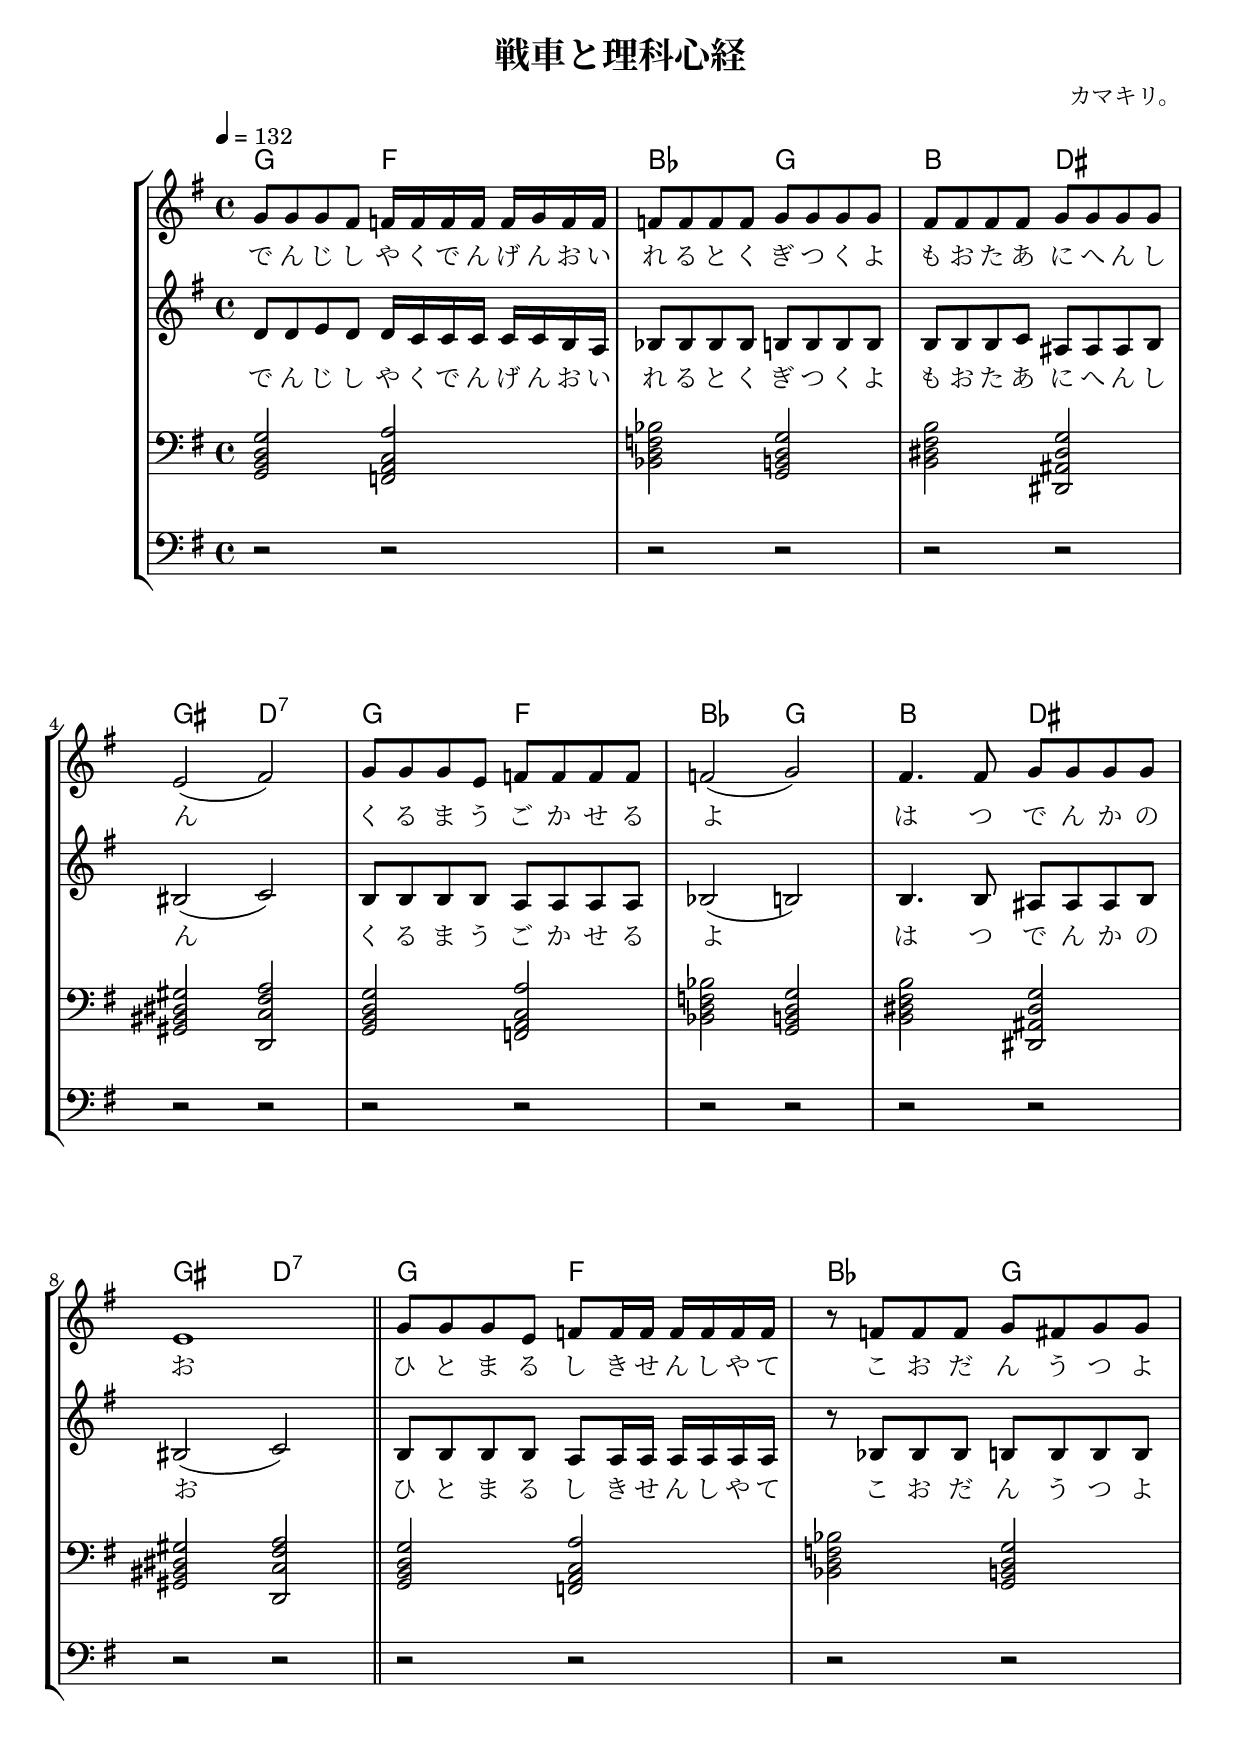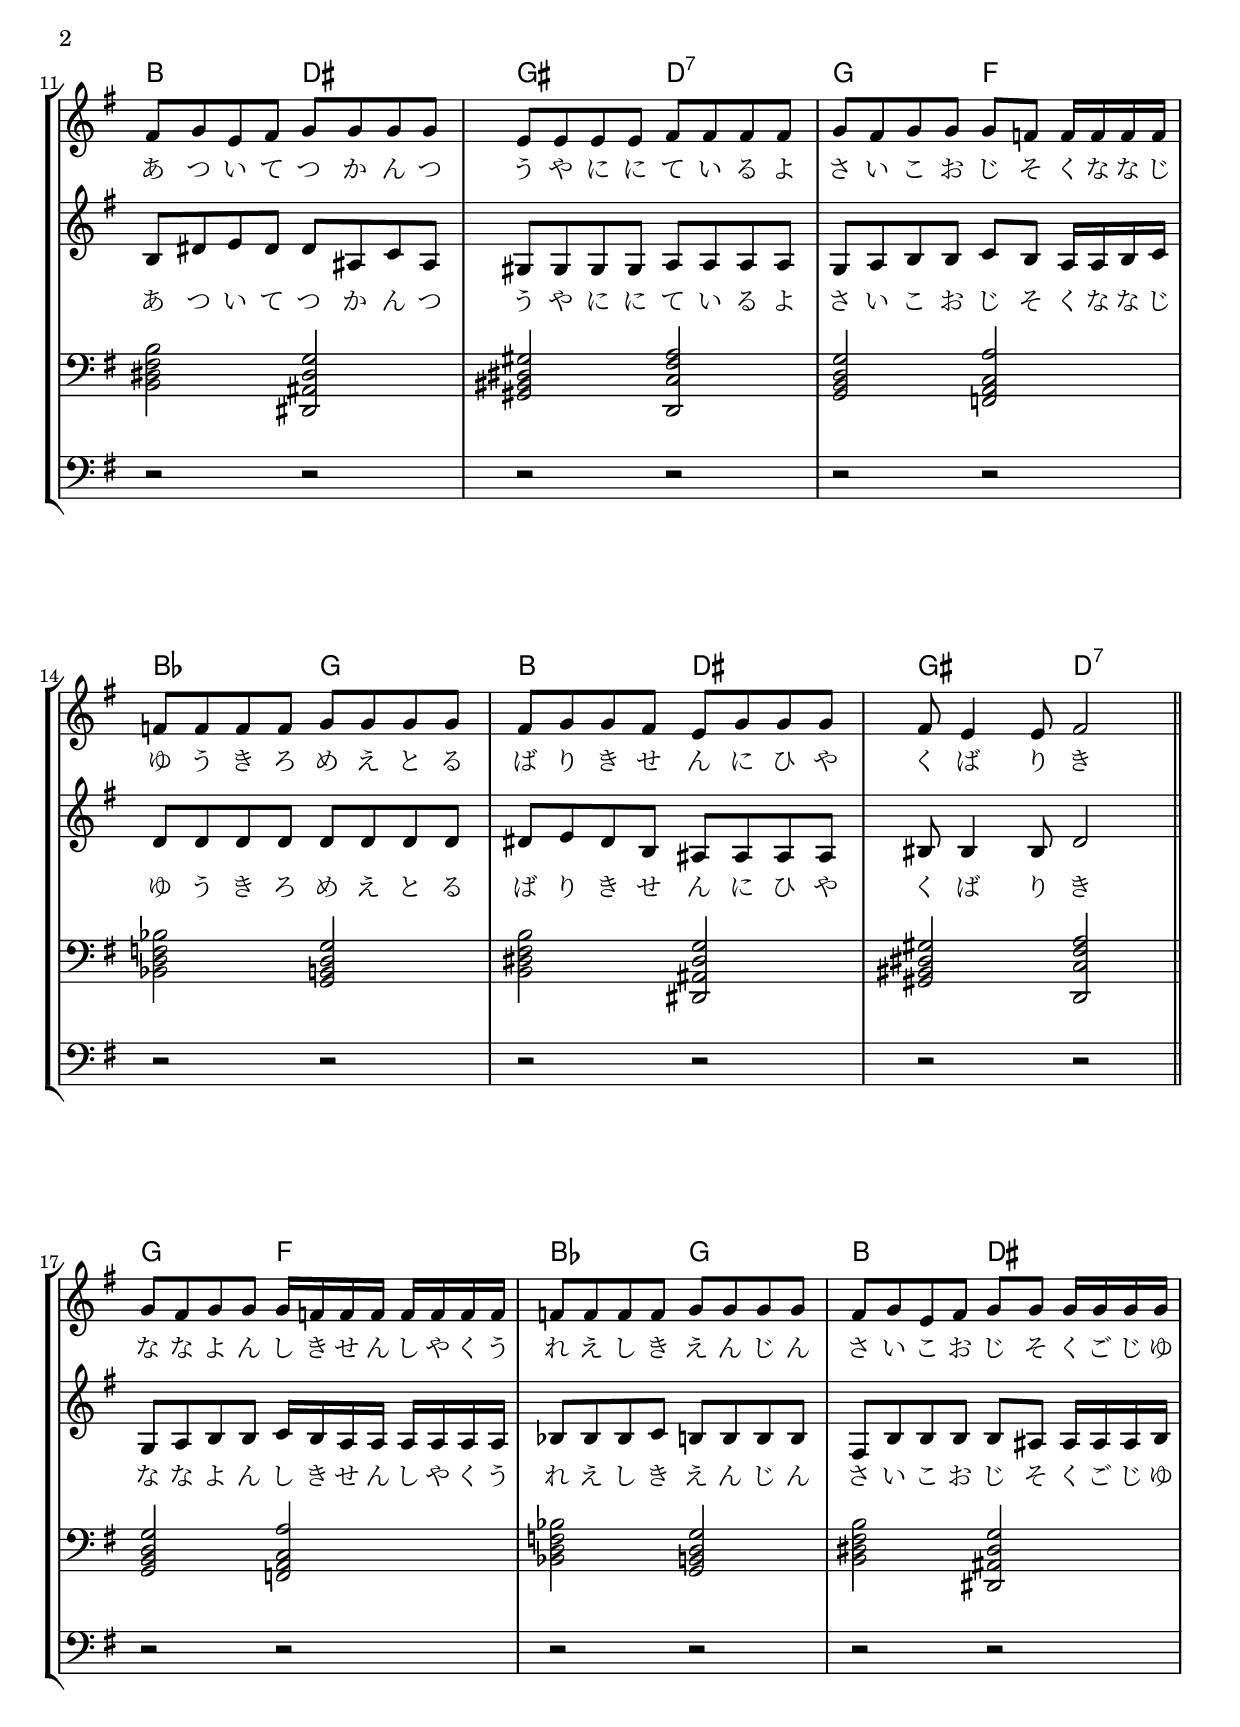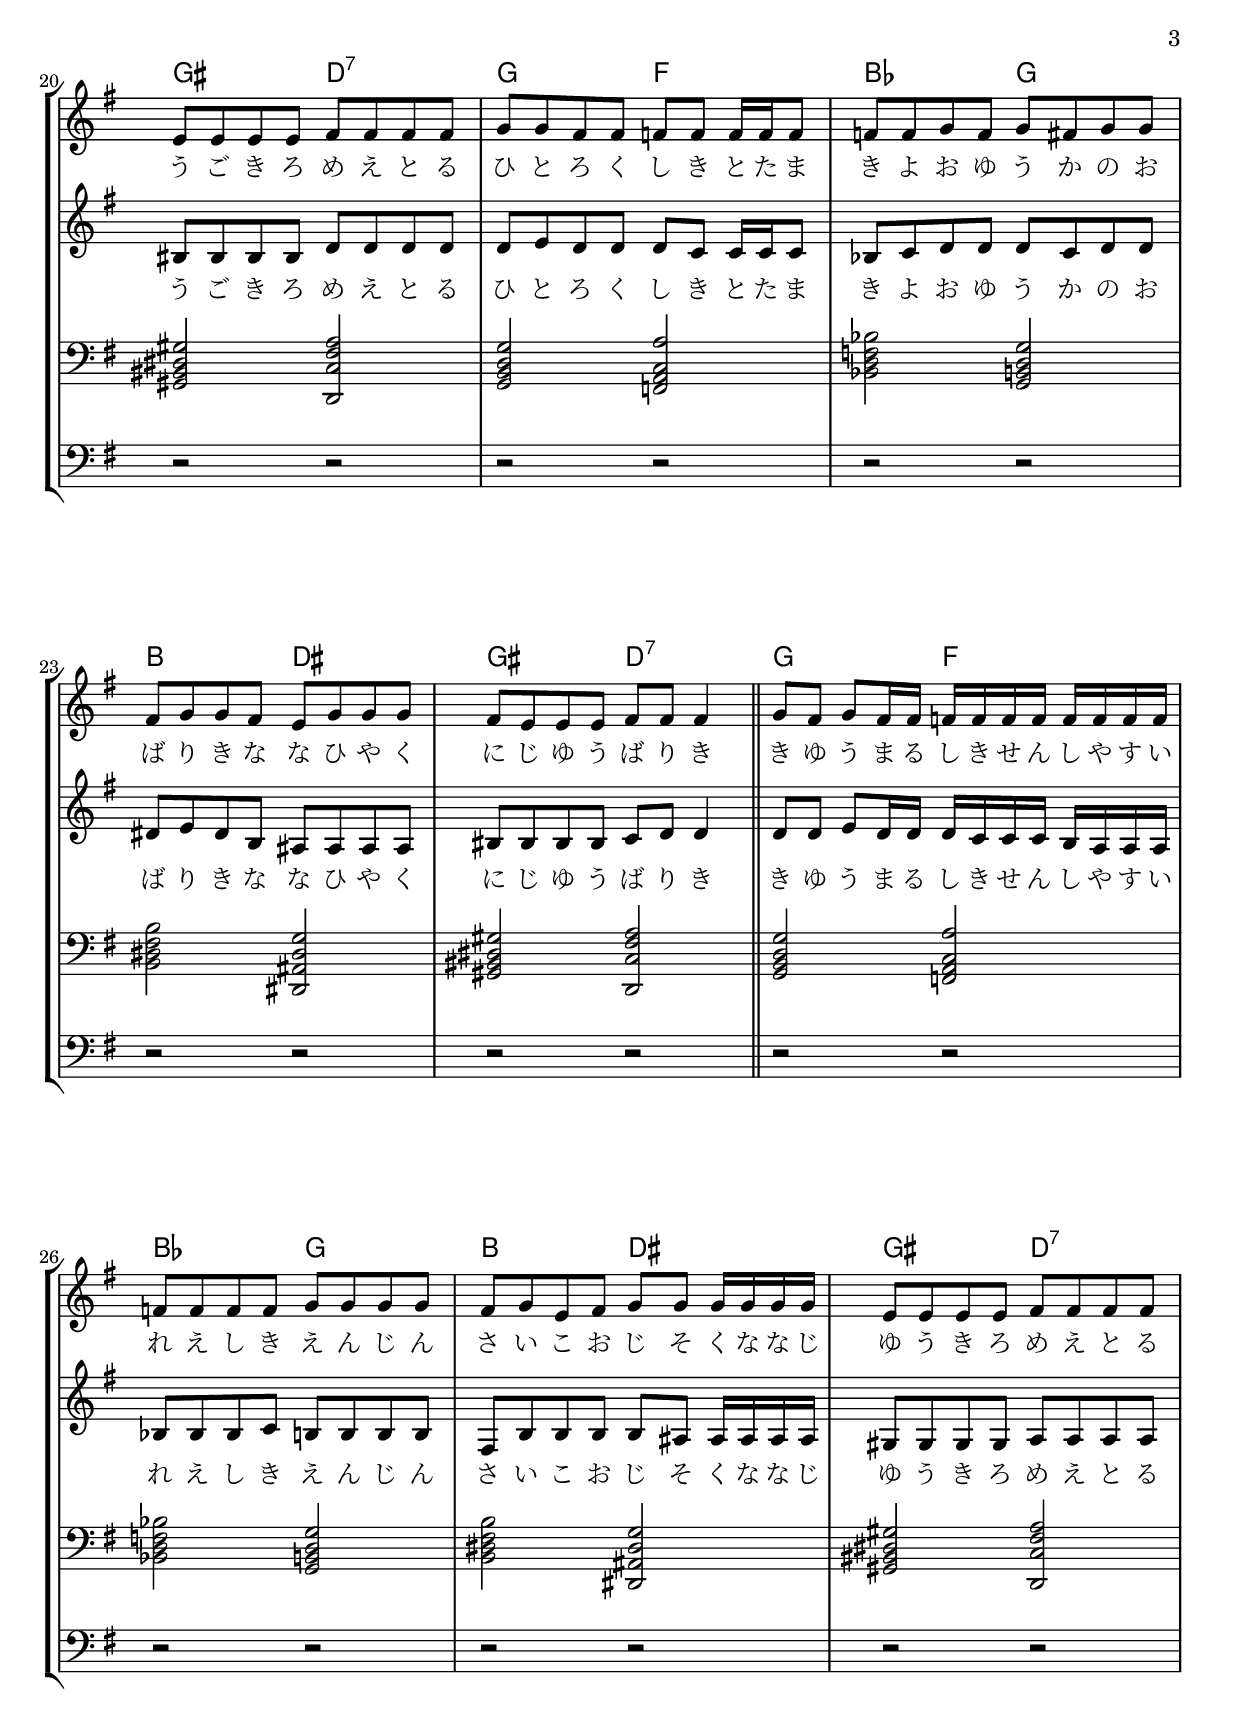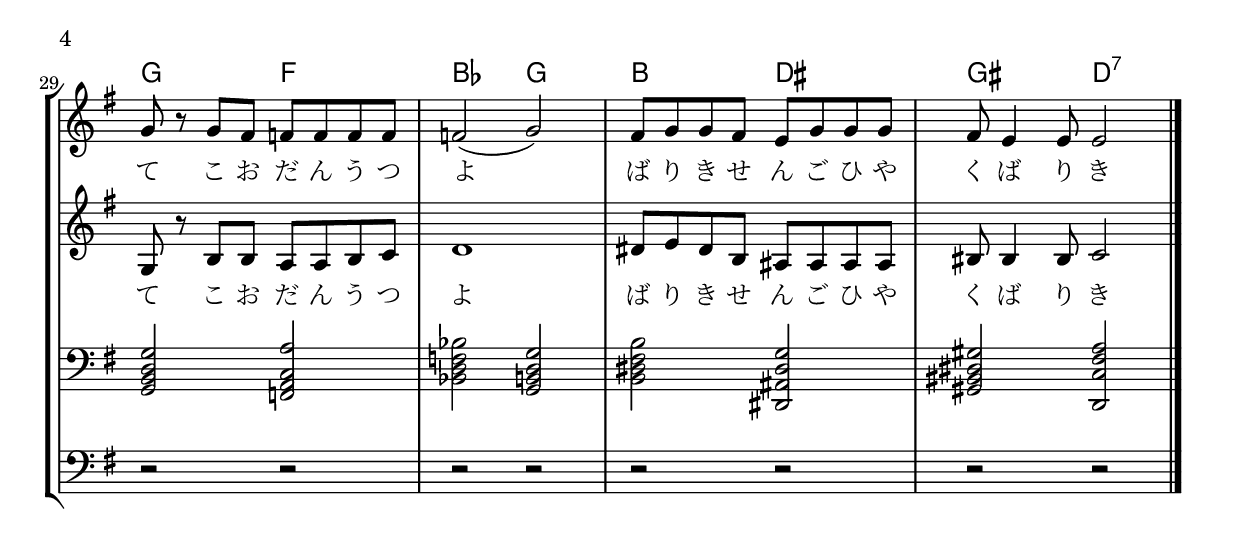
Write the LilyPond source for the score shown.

\version "2.12.1"

\header {
	title = \markup {戦車と理科心経}
	composer = \markup \center-column {カマキリ。}
}

harmony = \chordmode {
	g2 f bes g b dis gis d:7 g f bes g b dis gis d:7 

	g f bes g b dis gis d:7 g f bes g b dis gis d:7 

	g f bes g b dis gis d:7 g f bes g b dis gis d:7 

	g f bes g b dis gis d:7 g f bes g b dis gis d:7 
}

melody = {
	\set Staff.midiInstrument = #"mmi0.38"
		\key g \major
	\tempo 4 = 132
g'8  g'8  g'8  fis'8  f'16  f'16  f'16  f'16  f'16  g'16  f'16  f'16 
	f'8  f'8  f'8  f'8  g'8  g'8  g'8  g'8 
	fis'8  fis'8  fis'8  fis'8  g'8  g'8  g'8  g'8 
	e'2  (fis'2) 
	g'8  g'8  g'8  e'8  f'8  f'8  f'8  f'8 
	f'2  (g'2) 
	fis'4.  fis'8  g'8  g'8  g'8  g'8 
	e'1
	\set Staff.midiInstrument = #"mmi0.48"
	g'8  g'8  g'8  e'8  f'8  f'16  f'16  f'16  f'16  f'16  f'16 
	r8  f'8  f'8  f'8  g'8  fis'8  g'8  g'8 
	fis'8  g'8  e'8  fis'8  g'8  g'8  g'8  g'8 
	e'8  e'8  e'8  e'8  fis'8  fis'8  fis'8  fis'8 
	g'8  fis'8  g'8  g'8  g'8  f'8  f'16  f'16  f'16  f'16 
	f'8  f'8  f'8  f'8  g'8  g'8  g'8  g'8 
	fis'8  g'8  g'8  fis'8  e'8  g'8  g'8  g'8 
	fis'8  e'4  e'8  fis'2
	\set Staff.midiInstrument = #"mmi0.42"
	g'8  fis'8  g'8  g'8  g'16  f'16  f'16  f'16  f'16  f'16  f'16  f'16 
	f'8  f'8  f'8  f'8  g'8  g'8  g'8  g'8 
	fis'8  g'8  e'8  fis'8  g'8  g'8  g'16  g'16  g'16  g'16 
	e'8  e'8  e'8  e'8  fis'8  fis'8  fis'8  fis'8 
	g'8  g'8  fis'8  fis'8  f'8  f'8  f'16  f'16  f'8 
	f'8  f'8  g'8  f'8  g'8  fis'8  g'8  g'8 
	fis'8  g'8  g'8  fis'8  e'8  g'8  g'8  g'8 
	fis'8  e'8  e'8  e'8  fis'8  fis'8  fis'4
	\set Staff.midiInstrument = #"fss0.5"
	g'8  fis'8  g'8  fis'16  fis'16  f'16  f'16  f'16  f'16  f'16  f'16  f'16  f'16 
	f'8  f'8  f'8  f'8  g'8  g'8  g'8  g'8 
	fis'8  g'8  e'8  fis'8  g'8  g'8  g'16  g'16  g'16  g'16 
	e'8  e'8  e'8  e'8  fis'8  fis'8  fis'8  fis'8 
	g'8  r8  g'8  fis'8  f'8  f'8  f'8  f'8 
	f'2  (g'2) 
	fis'8  g'8  g'8  fis'8  e'8  g'8  g'8  g'8 
	fis'8  e'4  e'8  e'2
	\bar "|."
}

words = \lyricmode {
	で  ん  じ  し  や  く  で  ん  げ  ん  お  い  れ  る  と  く  ぎ  つ  く  よ  も  お  た  あ  に  へ  ん  し  ん  く  る  ま  う  ご  か  せ  る  よ  は  つ  で  ん  か  の  お  
	ひ  と  ま  る  し  き  せ  ん  し  や  て  こ  お  だ  ん  う  つ  よ  あ  つ  い  て  つ  か  ん  つ  う  や  に  に  て  い  る  よ  さ  い  こ  お  じ  そ  く  な  な  じ  ゆ  う  き  ろ  め  え  と  る  ば  り  き  せ  ん  に  ひ  や  く  ば  り  き  
	な  な  よ  ん  し  き  せ  ん  し  や  く  う  れ  え  し  き  え  ん  じ  ん  さ  い  こ  お  じ  そ  く  ご  じ  ゆ  う  ご  き  ろ  め  え  と  る  ひ  と  ろ  く  し  き  と  た  ま  き  よ  お  ゆ  う  か  の  お  ば  り  き  な  な  ひ  や  く  に  じ  ゆ  う  ば  り  き  
	き  ゆ  う  ま  る  し  き  せ  ん  し  や  す  い  れ  え  し  き  え  ん  じ  ん  さ  い  こ  お  じ  そ  く  な  な  じ  ゆ  う  き  ろ  め  え  と  る  て  こ  お  だ  ん  う  つ  よ  ば  り  き  せ  ん  ご  ひ  や  く  ば  り  き  
}

secondmelody = {
	\set Staff.midiInstrument = #"fss0.35"
		\key g \major
	\tempo 4 = 132
d'8  d'8  e'8  d'8  d'16  c'16  c'16  c'16  c'16  c'16  b16  a16 
	bes8  bes8  bes8  bes8  b8  b8  b8  b8 
	b8  b8  b8  c'8  ais8  ais8  ais8  b8 
	bis2  (c'2) 
	b8  b8  b8  b8  a8  a8  a8  a8 
	bes2  (b2) 
	b4.  b8  ais8  ais8  ais8  b8 
	bis2  (c'2)
	\set Staff.midiInstrument = #"fss0.35"
	b8  b8  b8  b8  a8  a16  a16  a16  a16  a16  a16 
	r8  bes8  bes8  bes8  b8  b8  b8  b8 
	b8  dis'8  e'8  dis'8  dis'8  ais8  c'8  ais8 
	gis8  gis8  gis8  gis8  a8  a8  a8  a8 
	g8  a8  b8  b8  c'8  b8  a16  a16  b16  c'16 
	d'8  d'8  d'8  d'8  d'8  d'8  d'8  d'8 
	dis'8  e'8  dis'8  b8  ais8  ais8  ais8  ais8 
	bis8  bis4  bis8  d'2
	\set Staff.midiInstrument = #"fss0.32"
	g8  a8  b8  b8  c'16  b16  a16  a16  a16  a16  a16  a16 
	bes8  bes8  bes8  c'8  b8  b8  b8  b8 
	fis8  b8  b8  b8  b8  ais8  ais16  ais16  ais16  b16 
	bis8  bis8  bis8  bis8  d'8  d'8  d'8  d'8 
	d'8  e'8  d'8  d'8  d'8  c'8  c'16  c'16  c'8 
	bes8  c'8  d'8  d'8  d'8  c'8  d'8  d'8 
	dis'8  e'8  dis'8  b8  ais8  ais8  ais8  ais8 
	bis8  bis8  bis8  bis8  c'8  d'8  d'4
	\set Staff.midiInstrument = #"fss0.42"
	d'8  d'8  e'8  d'16  d'16  d'16  c'16  c'16  c'16  b16  a16  a16  a16 
	bes8  bes8  bes8  c'8  b8  b8  b8  b8 
	fis8  b8  b8  b8  b8  ais8  ais16  ais16  ais16  ais16 
	gis8  gis8  gis8  gis8  a8  a8  a8  a8 
	g8  r8  b8  b8  a8  a8  b8  c'8 
	d'1 
	dis'8  e'8  dis'8  b8  ais8  ais8  ais8  ais8 
	bis8  bis4  bis8  c'2
	\bar "|."
}

secondwords = \lyricmode {
	で  ん  じ  し  や  く  で  ん  げ  ん  お  い  れ  る  と  く  ぎ  つ  く  よ  も  お  た  あ  に  へ  ん  し  ん  く  る  ま  う  ご  か  せ  る  よ  は  つ  で  ん  か  の  お  
	ひ  と  ま  る  し  き  せ  ん  し  や  て  こ  お  だ  ん  う  つ  よ  あ  つ  い  て  つ  か  ん  つ  う  や  に  に  て  い  る  よ  さ  い  こ  お  じ  そ  く  な  な  じ  ゆ  う  き  ろ  め  え  と  る  ば  り  き  せ  ん  に  ひ  や  く  ば  り  き  
	な  な  よ  ん  し  き  せ  ん  し  や  く  う  れ  え  し  き  え  ん  じ  ん  さ  い  こ  お  じ  そ  く  ご  じ  ゆ  う  ご  き  ろ  め  え  と  る  ひ  と  ろ  く  し  き  と  た  ま  き  よ  お  ゆ  う  か  の  お  ば  り  き  な  な  ひ  や  く  に  じ  ゆ  う  ば  り  き  
	き  ゆ  う  ま  る  し  き  せ  ん  し  や  す  い  れ  え  し  き  え  ん  じ  ん  さ  い  こ  お  じ  そ  く  な  な  じ  ゆ  う  き  ろ  め  え  と  る  て  こ  お  だ  ん  う  つ  よ  ば  り  き  せ  ん  ご  ひ  や  く  ば  り  き  
}

tempochange = {
	\tempo 4 = 132
	r1 | r1 | r1 | r1 | r1 | r1 | r1 | r1 \bar "||"
	\tempo 4 = 132
	r1 | r1 | r1 | r1 | r1 | r1 | r1 | r1 \bar "||"
	\tempo 4 = 132
	r1 | r1 | r1 | r1 | r1 | r1 | r1 | r1 \bar "||"
	\tempo 4 = 132
	r1 | r1 | r1 | r1 | r1 | r1 | r1 | r1 \bar "|."
}

mainacc = {
	\clef bass
	\set Staff.midiInstrument = #"Woodblock"
	\key g \major
	\tempo 4 = 132
	<g, b, d g>2
	<f, a, c a>2
	<bes, d f bes>2
	<g, b, d g>2
	<b, dis fis b>2
	<dis, ais, dis g>2
	<gis, bis, dis gis>2
	<d, c fis a>2
	<g, b, d g>2
	<f, a, c a>2
	<bes, d f bes>2
	<g, b, d g>2
	<b, dis fis b>2
	<dis, ais, dis g>2
	<gis, bis, dis gis>2
	<d, c fis a>2
	\bar "||"

	\set Staff.midiInstrument = #"Woodblock"
	<g, b, d g>2
	<f, a, c a>2
	<bes, d f bes>2
	<g, b, d g>2
	<b, dis fis b>2
	<dis, ais, dis g>2
	<gis, bis, dis gis>2
	<d, c fis a>2
	<g, b, d g>2
	<f, a, c a>2
	<bes, d f bes>2
	<g, b, d g>2
	<b, dis fis b>2
	<dis, ais, dis g>2
	<gis, bis, dis gis>2
	<d, c fis a>2
	\bar "||"

	\set Staff.midiInstrument = #"Woodblock"
	<g, b, d g>2
	<f, a, c a>2
	<bes, d f bes>2
	<g, b, d g>2
	<b, dis fis b>2
	<dis, ais, dis g>2
	<gis, bis, dis gis>2
	<d, c fis a>2
	<g, b, d g>2
	<f, a, c a>2
	<bes, d f bes>2
	<g, b, d g>2
	<b, dis fis b>2
	<dis, ais, dis g>2
	<gis, bis, dis gis>2
	<d, c fis a>2
	\bar "||"

	\set Staff.midiInstrument = #"Woodblock"
	<g, b, d g>2
	<f, a, c a>2
	<bes, d f bes>2
	<g, b, d g>2
	<b, dis fis b>2
	<dis, ais, dis g>2
	<gis, bis, dis gis>2
	<d, c fis a>2
	<g, b, d g>2
	<f, a, c a>2
	<bes, d f bes>2
	<g, b, d g>2
	<b, dis fis b>2
	<dis, ais, dis g>2
	<gis, bis, dis gis>2
	<d, c fis a>2
	\bar "|."
}

subacc = {
	\clef bass
	\set Staff.midiInstrument = #"Acoustic grand"
	\key g \major
	\tempo 4 = 132
	r2
	r2
	r2
	r2
	r2
	r2
	r2
	r2
	r2
	r2
	r2
	r2
	r2
	r2
	r2
	r2
	\bar "||"

	\set Staff.midiInstrument = #"Acoustic grand"
	r2
	r2
	r2
	r2
	r2
	r2
	r2
	r2
	r2
	r2
	r2
	r2
	r2
	r2
	r2
	r2
	\bar "||"

	\set Staff.midiInstrument = #"Acoustic grand"
	r2
	r2
	r2
	r2
	r2
	r2
	r2
	r2
	r2
	r2
	r2
	r2
	r2
	r2
	r2
	r2
	\bar "||"

	\set Staff.midiInstrument = #"Acoustic grand"
	r2
	r2
	r2
	r2
	r2
	r2
	r2
	r2
	r2
	r2
	r2
	r2
	r2
	r2
	r2
	r2
	\bar "|."
}

percA = {
	\drummode {
	r1 |r1 |r1 |r1 |r1 |r1 |r1 |r1 \bar "||"
	r1 |r1 |r1 |r1 |r1 |r1 |r1 |r1 \bar "||"
	r1 |r1 |r1 |r1 |r1 |r1 |r1 |r1 \bar "||"
	r1 |r1 |r1 |r1 |r1 |r1 |r1 |r1 \bar "|."
	}
}

percB = {
	\drummode {
	r1 |r1 |r1 |r1 |r1 |r1 |r1 |r1 \bar "||"
	r1 |r1 |r1 |r1 |r1 |r1 |r1 |r1 \bar "||"
	r1 |r1 |r1 |r1 |r1 |r1 |r1 |r1 \bar "||"
	r1 |r1 |r1 |r1 |r1 |r1 |r1 |r1 \bar "|."
	}
}

percC = {
	\drummode {
	r1 |r1 |r1 |r1 |r1 |r1 |r1 |r1 \bar "||"
	r1 |r1 |r1 |r1 |r1 |r1 |r1 |r1 \bar "||"
	r1 |r1 |r1 |r1 |r1 |r1 |r1 |r1 \bar "||"
	r1 |r1 |r1 |r1 |r1 |r1 |r1 |r1 \bar "|."
	}
}

percD = {
	\drummode {
	r1 |r1 |r1 |r1 |r1 |r1 |r1 |r1 \bar "||"
	r1 |r1 |r1 |r1 |r1 |r1 |r1 |r1 \bar "||"
	r1 |r1 |r1 |r1 |r1 |r1 |r1 |r1 \bar "||"
	r1 |r1 |r1 |r1 |r1 |r1 |r1 |r1 \bar "|."
	}
}

percE = {
	\drummode {
	r1 |r1 |r1 |r1 |r1 |r1 |r1 |r1 \bar "||"
	r1 |r1 |r1 |r1 |r1 |r1 |r1 |r1 \bar "||"
	r1 |r1 |r1 |r1 |r1 |r1 |r1 |r1 \bar "||"
	r1 |r1 |r1 |r1 |r1 |r1 |r1 |r1 \bar "|."
	}
}

\score {
	<<
		\new StaffGroup <<
			\new ChordNames {\harmony}
			\new Voice = "melody" {\melody}
			\new Lyrics \lyricsto "melody" \words
			\new Voice = "secondmelody" {\secondmelody}
			\new Lyrics \lyricsto "secondmelody" \secondwords
			\new Staff = "mainacc" {\mainacc}
			\new Staff = "subacc" {\subacc}
		>>
	>>
	\layout { }
}
